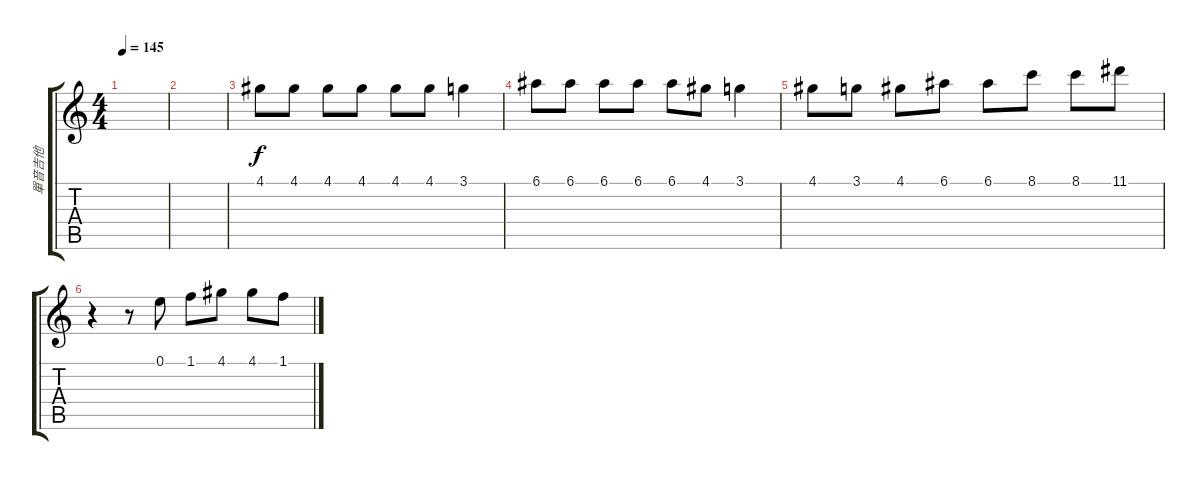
\track ("單音吉他" "單音吉他") {instrument overdrivenguitar}
\staff {score tabs}
\tuning (E4 B3 G3 D3 A2 E2) {hide}
\ts (4 4)
\tempo 145
\clef g2
\ks c
|
|
4.1.8 4.1.8 4.1.8 4.1.8 4.1.8 4.1.8 3.1.4 |
6.1.8 6.1.8 6.1.8 6.1.8 6.1.8 4.1.8 3.1.4 |
4.1.8 3.1.8 4.1.8 6.1.8 6.1.8 8.1.8 8.1.8 11.1.8 |
r.4 r.8 0.1.8 1.1.8 4.1.8 4.1.8 1.1.8
